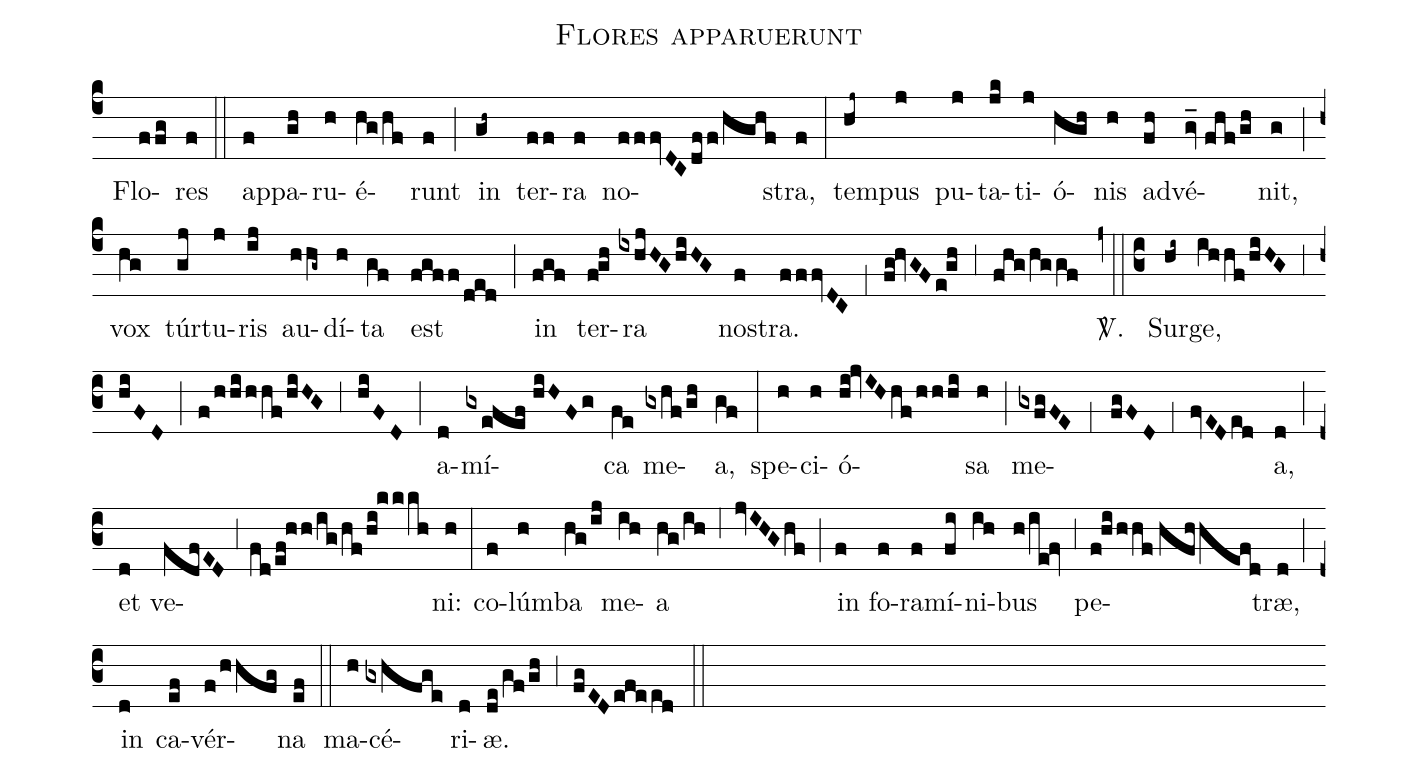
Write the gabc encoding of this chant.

name:Flores apparuerunt;
mode:V;
office-part:Responsoria;
%%
(c4) () Flo(ffg)res(f) (::) ap(f)pa(gh)ru(h)é(hg/hf)runt(f) (;) in(gh~) ter(ff)ra(f) no(fffvDC/dff/hghf)stra,(f) (:) tem(hj~)pus(j) pu(j)ta(jk)ti(j)ó(hgh)nis(h) ad(fh)vé(gv_//fhf/gh)nit,(g) (;) vox(hg) túr(gj)tu(j)ris(ij) au(hhg~)dí(h)ta(gf) est(fgff/ded) (;) in(fgf) ter(f!gh)ra(ixhjHG/hiHG) no(f)stra.(fffvDC) (,1) (fg!hvGF/e!gh) (,3) (fhg/hggf) <sp>V/</sp>.(z0::c3) Sur(hi~)ge,(ihhf/hiHG) (,3) (hiFD) (;) (f/hhi/hhf/hiHG) (,3) (hiFD) (;) a(d)mí(gxefef//hiHFg)ca(fe) me(gxhf/gh)a,(gf) (:) spe(h)ci(h)ó(hi!jvIH/hf/hhhi)sa(h) (;) me(gxfgFE,1fgFD)(,1)(fvED/ed)a,(d) (;) et(d) ve(fdfED,3fd/ef!hh/ig/hf/hi!kkkh)ni:(h) (:) co(f)lúm(h)ba(hg/ij) me(ih)a(hg/ih) (,6) (jvIHG/hf) (;) in(f) fo(f)ra(f)mí(fi)ni(ih)bus(h/ie!fv) (,3) pe(f!hi/hhf//hfhhefd)træ,(d) (;) in(d) ca(ef)vér(f/hhfg)na(ef) (::) ma(h)cé(gxhfge)ri(d)æ.(de/gf/gh) (,3) (fgED/efeed) (::)
